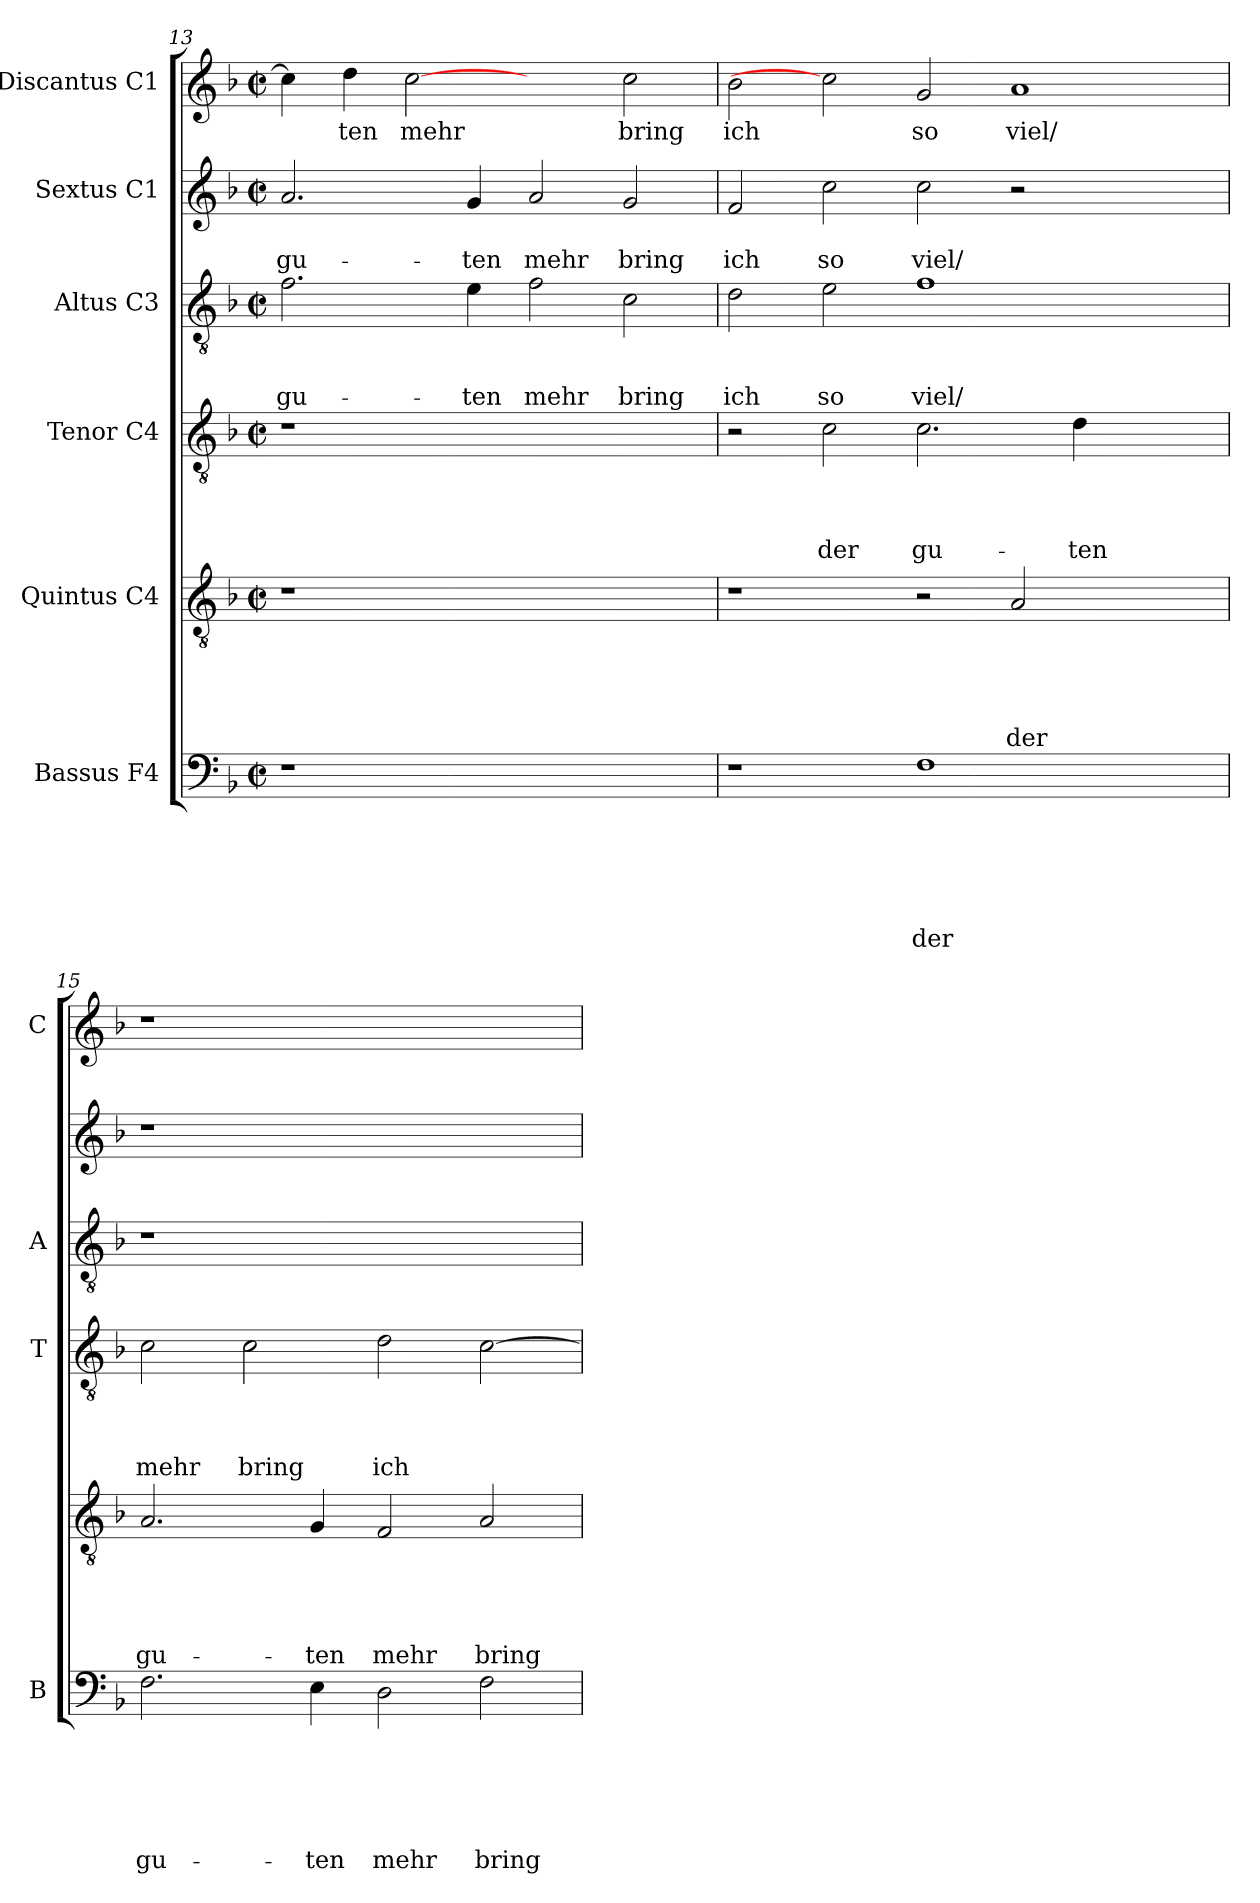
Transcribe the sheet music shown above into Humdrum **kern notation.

**kern	**text	**text	**text	**text	**text	**text	**kern	**text	**text	**text	**text	**text	**kern	**text	**text	**text	**text	**kern	**text	**text	**text	**kern	**text	**text	**kern	**text
*part6	*part6	*part6	*part6	*part6	*part6	*part6	*part5	*part5	*part5	*part5	*part5	*part5	*part4	*part4	*part4	*part4	*part4	*part3	*part3	*part3	*part3	*part2	*part2	*part2	*part1	*part1
*staff6	*staff6	*staff6	*staff6	*staff6	*staff6	*staff6	*staff5	*staff5	*staff5	*staff5	*staff5	*staff5	*staff4	*staff4	*staff4	*staff4	*staff4	*staff3	*staff3	*staff3	*staff3	*staff2	*staff2	*staff2	*staff1	*staff1
*I"Bassus F4	*	*	*	*	*	*	*I"Quintus C4	*	*	*	*	*	*I"Tenor C4	*	*	*	*	*I"Altus C3	*	*	*	*I"Sextus C1	*	*	*I"Discantus C1	*
*I'B	*	*	*	*	*	*	*	*	*	*	*	*	*I'T	*	*	*	*	*I'A	*	*	*	*	*	*	*I'C	*
*clefF4	*	*	*	*	*	*	*clefGv2	*	*	*	*	*	*clefGv2	*	*	*	*	*clefGv2	*	*	*	*clefG2	*	*	*clefG2	*
*k[b-]	*	*	*	*	*	*	*k[b-]	*	*	*	*	*	*k[b-]	*	*	*	*	*k[b-]	*	*	*	*k[b-]	*	*	*k[b-]	*
*F:	*	*	*	*	*	*	*F:	*	*	*	*	*	*F:	*	*	*	*	*F:	*	*	*	*F:	*	*	*F:	*
*M2/2	*	*	*	*	*	*	*M2/2	*	*	*	*	*	*M2/2	*	*	*	*	*M2/2	*	*	*	*M2/2	*	*	*M2/2	*
*met(c|)	*	*	*	*	*	*	*met(c|)	*	*	*	*	*	*met(c|)	*	*	*	*	*met(c|)	*	*	*	*met(c|)	*	*	*met(c|)	*
=13	=13	=13	=13	=13	=13	=13	=13	=13	=13	=13	=13	=13	=13	=13	=13	=13	=13	=13	=13	=13	=13	=13	=13	=13	=13	=13
!	!	!	!	!	!	!	!	!	!	!	!	!	!	!	!	!	!	!	!	!	!LO:LY:b	!	!	!LO:LY:b	!	!
1r	.	.	.	.	.	.	1r	.	.	.	.	.	1r	.	.	.	.	2.f\	.	.	gu-	2.a/	.	gu-	4cc\]	.
!	!	!	!	!	!	!	!	!	!	!	!	!	!	!	!	!	!	!	!	!	!	!	!	!	!	!LO:LY:b
.	.	.	.	.	.	.	.	.	.	.	.	.	.	.	.	.	.	.	.	.	.	.	.	.	4dd\	-ten
!	!	!	!	!	!	!	!	!	!	!	!	!	!	!	!	!	!	!	!	!	!	!	!	!	!	!LO:LY:b
.	.	.	.	.	.	.	.	.	.	.	.	.	.	.	.	.	.	.	.	.	.	.	.	.	[2cc	mehr
!	!	!	!	!	!	!	!	!	!	!	!	!	!	!	!	!	!	!	!	!	!LO:LY:b	!	!	!LO:LY:b	!	!
.	.	.	.	.	.	.	.	.	.	.	.	.	.	.	.	.	.	4e\	.	.	-ten	4g/	.	-ten	.	.
!	!	!	!	!	!	!	!	!	!	!	!	!	!	!	!	!	!	!	!	!	!LO:LY:b	!	!	!LO:LY:b	!	!
1ryy	.	.	.	.	.	.	1ryy	.	.	.	.	.	1ryy	.	.	.	.	2f\	.	.	mehr	2a/	.	mehr	2ryy	.
!	!	!	!	!	!	!	!	!	!	!	!	!	!	!	!	!	!	!	!	!	!LO:LY:b	!	!	!LO:LY:b	!	!LO:LY:b
.	.	.	.	.	.	.	.	.	.	.	.	.	.	.	.	.	.	2c\	.	.	bring	2g/	.	bring	2cc\	bring
=14	=14	=14	=14	=14	=14	=14	=14	=14	=14	=14	=14	=14	=14	=14	=14	=14	=14	=14	=14	=14	=14	=14	=14	=14	=14	=14
!	!	!	!	!	!	!	!	!	!	!	!	!	!	!	!	!	!	!	!	!	!LO:LY:b	!	!	!LO:LY:b	!	!LO:LY:b
1r	.	.	.	.	.	.	1r	.	.	.	.	.	2r	.	.	.	.	2d\	.	.	ich	2f/	.	ich	2b-\	ich
!	!	!	!	!	!	!	!	!	!	!	!	!	!	!	!	!	!LO:LY:b	!	!	!	!LO:LY:b	!	!	!LO:LY:b	!	!
.	.	.	.	.	.	.	.	.	.	.	.	.	2c\	.	.	.	der	2e\	.	.	so	2cc\	.	so	2cc]	.
!	!	!	!	!	!	!LO:LY:b	!	!	!	!	!	!	!	!	!	!	!LO:LY:b	!	!	!	!LO:LY:b	!	!	!LO:LY:b	!	!LO:LY:b
1F	.	.	.	.	.	der	2r	.	.	.	.	.	2.c\	.	.	.	gu-	1f	.	.	viel/	2cc\	.	viel/	2g/	so
!	!	!	!	!	!	!	!	!	!	!	!	!LO:LY:b	!	!	!	!	!	!	!	!	!	!	!	!	!	!LO:LY:b
.	.	.	.	.	.	.	2A/	.	.	.	.	der	.	.	.	.	.	.	.	.	.	2r	.	.	1a	viel/
!	!	!	!	!	!	!	!	!	!	!	!	!	!	!	!	!	!LO:LY:b	!	!	!	!	!	!	!	!	!
.	.	.	.	.	.	.	.	.	.	.	.	.	4d\	.	.	.	-ten	.	.	.	.	.	.	.	.	.
2ryy	.	.	.	.	.	.	2ryy	.	.	.	.	.	2ryy	.	.	.	.	2ryy	.	.	.	2ryy	.	.	.	.
!!LO:LB:g=z
=15	=15	=15	=15	=15	=15	=15	=15	=15	=15	=15	=15	=15	=15	=15	=15	=15	=15	=15	=15	=15	=15	=15	=15	=15	=15	=15
!	!	!	!	!	!	!LO:LY:b	!	!	!	!	!	!LO:LY:b	!	!	!	!	!LO:LY:b	!	!	!	!	!	!	!	!	!
2.F\	.	.	.	.	.	gu-	2.A/	.	.	.	.	gu-	2c\	.	.	.	mehr	1r	.	.	.	1r	.	.	1r	.
!	!	!	!	!	!	!	!	!	!	!	!	!	!	!	!	!	!LO:LY:b	!	!	!	!	!	!	!	!	!
.	.	.	.	.	.	.	.	.	.	.	.	.	2c\	.	.	.	bring	.	.	.	.	.	.	.	.	.
!	!	!	!	!	!	!LO:LY:b	!	!	!	!	!	!LO:LY:b	!	!	!	!	!	!	!	!	!	!	!	!	!	!
4E\	.	.	.	.	.	-ten	4G/	.	.	.	.	-ten	.	.	.	.	.	.	.	.	.	.	.	.	.	.
!	!	!	!	!	!	!LO:LY:b	!	!	!	!	!	!LO:LY:b	!	!	!	!	!LO:LY:b	!	!	!	!	!	!	!	!	!
2D\	.	.	.	.	.	mehr	2F/	.	.	.	.	mehr	2d\	.	.	.	ich	1ryy	.	.	.	1ryy	.	.	1ryy	.
!	!	!	!	!	!	!LO:LY:b	!	!	!	!	!	!LO:LY:b	!	!	!	!	!	!	!	!	!	!	!	!	!	!
2F\	.	.	.	.	.	bring	2A/	.	.	.	.	bring	[2c\	.	.	.	.	.	.	.	.	.	.	.	.	.
=	=	=	=	=	=	=	=	=	=	=	=	=	=	=	=	=	=	=	=	=	=	=	=	=	=	=
*-	*-	*-	*-	*-	*-	*-	*-	*-	*-	*-	*-	*-	*-	*-	*-	*-	*-	*-	*-	*-	*-	*-	*-	*-	*-	*-
